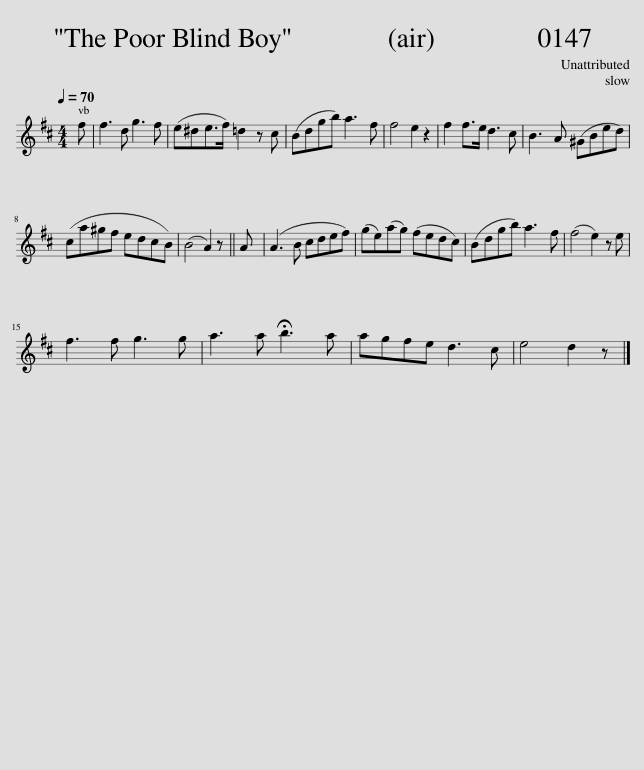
X:1
L:1/8
Q:1/4=70
M:4/4
I:linebreak $
K:D
V:1 treble
V:1
 f | f3 d g3 f | (e^de>f) =d2 z c | (Bdgb) a3 f | f4 e2 z2 | %5
 f2 f>e d3 c | B3 A (^GBed) |$ (ca^gf edcB) | (B4 A2) z || A | %10
 (A3 B cdef) | (ge)(ag) (fedc) | (Bdgb) a3 f | (f4 e2) z e |$ f3 f g3 g | %15
 a3 a !fermata!b3 a | agfe d3 c | e4 d2 z |] %18
